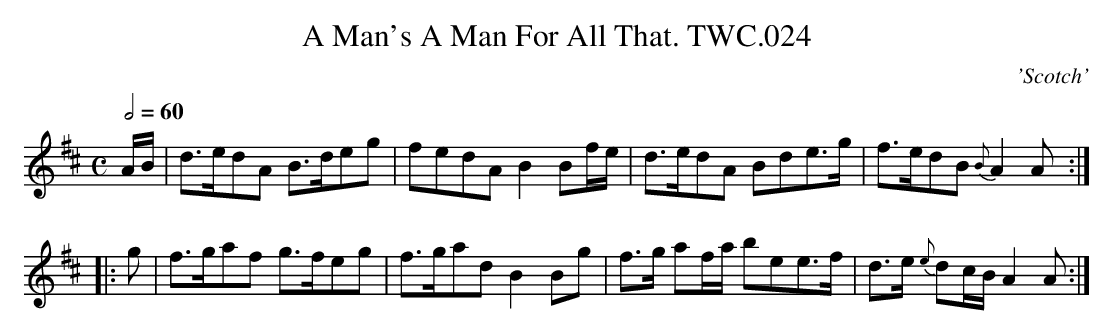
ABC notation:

X:1
T:A Man's A Man For All That. TWC.024
M:C
L:1/8
Q:1/2=60
C:'Scotch'
K:D
A/B/|d>edA B>deg|fedA B2Bf/e/|d>edA Bde>g|f>edB {B}A2A:|
|:g|f>gaf g>feg|f>gad B2Bg|f>g af/a/ bee>f|d>e {e}dc/B/ A2A:|
